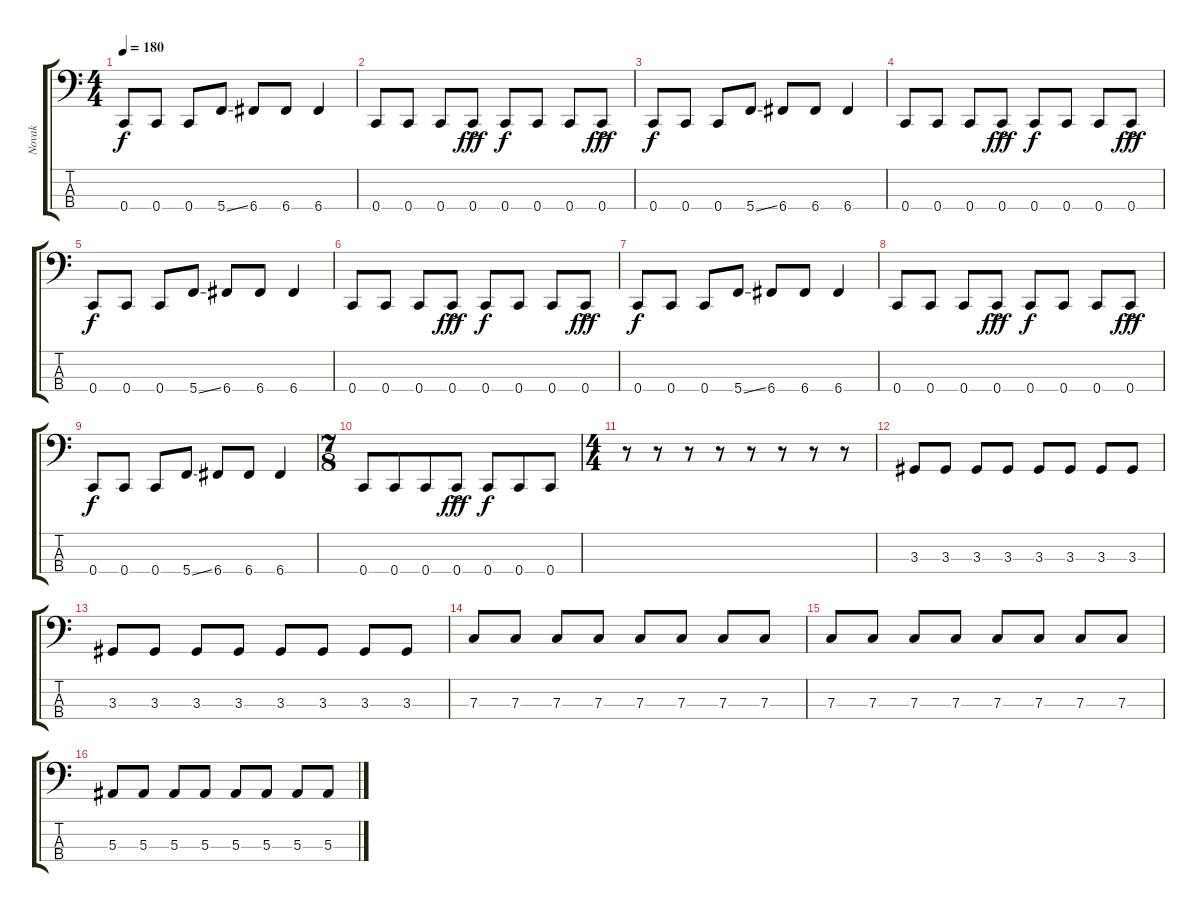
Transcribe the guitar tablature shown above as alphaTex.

\track ("Novak" "Novak") {instrument electricbasspick}
\staff {score tabs}
\tuning (Eb2 Bb1 F1 C1) {hide}
\ts (4 4)
\tempo 180
\clef f4
\ks c
0.4.8{dy f} 0.4.8 0.4.8 5.4{ss}.8 6.4.8 6.4.8 6.4.4 |
0.4.8 0.4.8 0.4.8 0.4{ac}.8{dy fff} 0.4.8{dy f} 0.4.8 0.4.8 0.4{ac}.8{dy fff} |
0.4.8{dy f} 0.4.8 0.4.8 5.4{ss}.8 6.4.8 6.4.8 6.4.4 |
0.4.8 0.4.8 0.4.8 0.4{ac}.8{dy fff} 0.4.8{dy f} 0.4.8 0.4.8 0.4{ac}.8{dy fff} |
0.4.8{dy f} 0.4.8 0.4.8 5.4{ss}.8 6.4.8 6.4.8 6.4.4 |
0.4.8 0.4.8 0.4.8 0.4{ac}.8{dy fff} 0.4.8{dy f} 0.4.8 0.4.8 0.4{ac}.8{dy fff} |
0.4.8{dy f} 0.4.8 0.4.8 5.4{ss}.8 6.4.8 6.4.8 6.4.4 |
0.4.8 0.4.8 0.4.8 0.4{ac}.8{dy fff} 0.4.8{dy f} 0.4.8 0.4.8 0.4{ac}.8{dy fff} |
0.4.8{dy f} 0.4.8 0.4.8 5.4{ss}.8 6.4.8 6.4.8 6.4.4 |
\ts (7 8)
0.4.8 0.4.8 0.4.8 0.4{ac}.8{dy fff} 0.4.8{dy f} 0.4.8 0.4.8 |
\ts (4 4)
r.8 r.8 r.8 r.8 r.8 r.8 r.8 r.8 |
3.3.8 3.3.8 3.3.8 3.3.8 3.3.8 3.3.8 3.3.8 3.3.8 |
3.3.8 3.3.8 3.3.8 3.3.8 3.3.8 3.3.8 3.3.8 3.3.8 |
7.3.8 7.3.8 7.3.8 7.3.8 7.3.8 7.3.8 7.3.8 7.3.8 |
7.3.8 7.3.8 7.3.8 7.3.8 7.3.8 7.3.8 7.3.8 7.3.8 |
5.3.8 5.3.8 5.3.8 5.3.8 5.3.8 5.3.8 5.3.8 5.3.8
